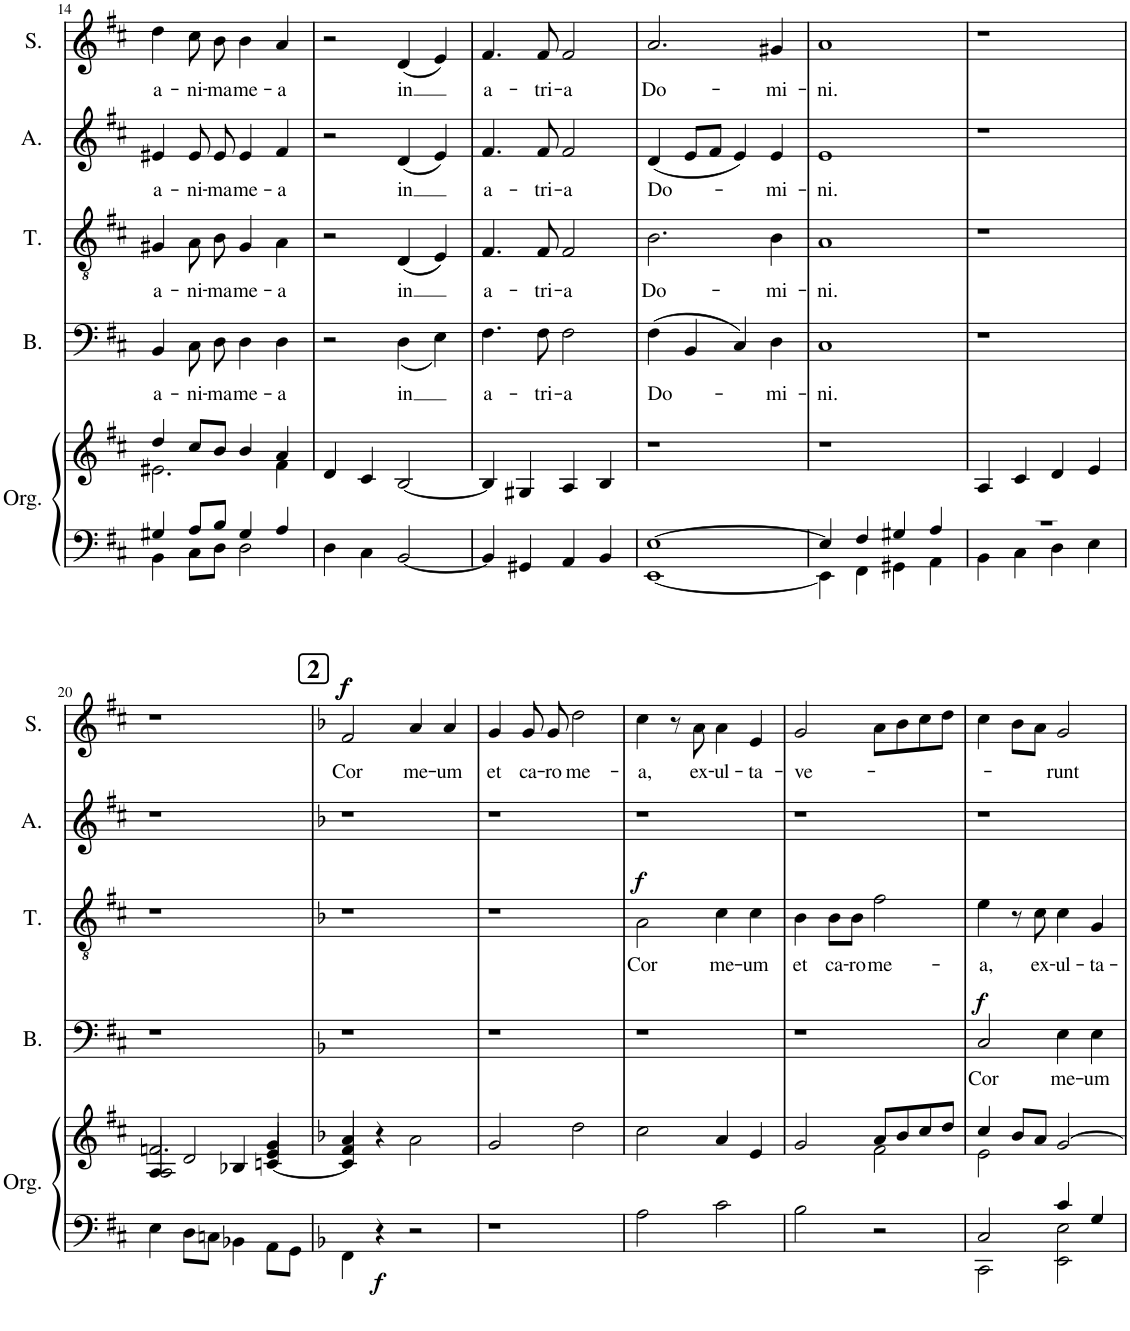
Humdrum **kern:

**kern	**kern	**dynam	**kern	**text	**dynam	**kern	**text	**dynam	**kern	**text	**kern	**text	**dynam
*part5	*part5	*part5	*part4	*part4	*part4	*part3	*part3	*part3	*part2	*part2	*part1	*part1	*part1
*staff6	*staff5	*staff5/6	*staff4	*staff4	*staff4	*staff3	*staff3	*staff3	*staff2	*staff2	*staff1	*staff1	*staff1
*I"Orgue	*	*	*I"Bass	*	*	*I"Ténor	*	*	*I"Alto	*	*I"Soprano	*	*
*I'Org.	*	*	*I'B.	*	*	*I'T.	*	*	*I'A.	*	*I'S.	*	*
!!LO:PB:g=z
*clefF4	*clefG2	*	*clefF4	*	*	*clefGv2	*	*	*clefG2	*	*clefG2	*	*
*k[f#c#]	*k[f#c#]	*	*k[f#c#]	*	*	*k[f#c#]	*	*	*k[f#c#]	*	*k[f#c#]	*	*
*D:	*D:	*	*D:	*	*	*	*	*	*D:	*	*D:	*	*
*M4/4	*M4/4	*	*M4/4	*	*	*M4/4	*	*	*M4/4	*	*M4/4	*	*
=14	=14	=14	=14	=14	=14	=14	=14	=14	=14	=14	=14	=14	=14
*^	*^	*	*	*	*	*	*	*	*	*	*	*	*
!	!	!	!	!	!	!LO:LY:b	!	!	!LO:LY:b	!	!	!LO:LY:b	!	!LO:LY:b	!
4G#X/	4BB\	4dd/	2.e#X\	.	4BB/	a-	.	4G#X/	a-	.	4e#X/	a-	4dd\	a-	.
!	!	!	!	!	!	!LO:LY:b	!	!	!LO:LY:b	!	!	!LO:LY:b	!	!LO:LY:b	!
8A/L	8C#\L	8cc#/L	.	.	8C#\L	-ni-	.	8A\	-ni-	.	8e#/	-ni-	8cc#\	-ni-	.
!	!	!	!	!	!	!LO:LY:b	!	!	!LO:LY:b	!	!	!LO:LY:b	!	!LO:LY:b	!
8B/J	8D\J	8b/J	.	.	8D\J	-ma	.	8B\	-ma	.	8e#/	-ma	8b\	-ma	.
!	!	!	!	!	!	!LO:LY:b	!	!	!LO:LY:b	!	!	!LO:LY:b	!	!LO:LY:b	!
4G#/	2D\	4b/	.	.	4D\	me-	.	4G#/	me-	.	4e#/	me-	4b\	me-	.
!	!	!	!	!	!	!LO:LY:b	!	!	!LO:LY:b	!	!	!LO:LY:b	!	!LO:LY:b	!
4A/	.	4a/	4f#\	.	4D\	-a	.	4A\	-a	.	4f#/	-a	4a/	-a	.
*v	*v	*	*	*	*	*	*	*	*	*	*	*	*	*	*
*	*v	*v	*	*	*	*	*	*	*	*	*	*	*	*
=15	=15	=15	=15	=15	=15	=15	=15	=15	=15	=15	=15	=15	=15
4D\	4d/	.	2r	.	.	2r	.	.	2r	.	2r	.	.
4C#\	4c#/	.	.	.	.	.	.	.	.	.	.	.	.
!	!	!	!	!LO:LY:b	!	!	!LO:LY:b	!	!	!LO:LY:b	!	!LO:LY:b	!
[<2BB/	[<2B/	.	(<4D\	in	.	(<4D/	in	.	(<4d/	in	(<4d/	in	.
.	.	.	4E\)	.	.	4E/)	.	.	4e/)	.	4e/)	.	.
=16	=16	=16	=16	=16	=16	=16	=16	=16	=16	=16	=16	=16	=16
!	!	!	!	!LO:LY:b	!	!	!LO:LY:b	!	!	!LO:LY:b	!	!LO:LY:b	!
4BB/]	4B/]	.	4.F#\	a-	.	4.F#/	a-	.	4.f#/	a-	4.f#/	a-	.
4GG#X/	4G#X/	.	.	.	.	.	.	.	.	.	.	.	.
!	!	!	!	!LO:LY:b	!	!	!LO:LY:b	!	!	!LO:LY:b	!	!LO:LY:b	!
.	.	.	8F#\	-tri-	.	8F#/	-tri-	.	8f#/	-tri-	8f#/	-tri-	.
!	!	!	!	!LO:LY:b	!	!	!LO:LY:b	!	!	!LO:LY:b	!	!LO:LY:b	!
4AA/	4A/	.	2F#\	-a	.	2F#/	-a	.	2f#/	-a	2f#/	-a	.
4BB/	4B/	.	.	.	.	.	.	.	.	.	.	.	.
=17	=17	=17	=17	=17	=17	=17	=17	=17	=17	=17	=17	=17	=17
*^	*	*	*	*	*	*	*	*	*	*	*	*	*
!	!	!	!	!	!LO:LY:b	!	!	!LO:LY:b	!	!	!LO:LY:b	!	!LO:LY:b	!
[>1E	[<1EE	1r	.	(>4F#\	Do-	.	2.B\	Do-	.	(<4d/	Do-	2.a/	Do-	.
.	.	.	.	4BB/	.	.	.	.	.	8e/L	.	.	.	.
.	.	.	.	.	.	.	.	.	.	8f#/J	.	.	.	.
.	.	.	.	4C#/)	.	.	.	.	.	4e/)	.	.	.	.
!	!	!	!	!	!LO:LY:b	!	!	!LO:LY:b	!	!	!LO:LY:b	!	!LO:LY:b	!
.	.	.	.	4D\	-mi-	.	4B\	-mi-	.	4e/	-mi-	4g#X/	-mi-	.
=18	=18	=18	=18	=18	=18	=18	=18	=18	=18	=18	=18	=18	=18	=18
!	!	!	!	!	!LO:LY:b	!	!	!LO:LY:b	!	!	!LO:LY:b	!	!LO:LY:b	!
4E/]	4EE\]	1r	.	1C#	-ni.	.	1A	-ni.	.	1e	-ni.	1a	-ni.	.
4F#/	4FF#\	.	.	.	.	.	.	.	.	.	.	.	.	.
4G#X/	4GG#X\	.	.	.	.	.	.	.	.	.	.	.	.	.
4A/	4AA\	.	.	.	.	.	.	.	.	.	.	.	.	.
=19	=19	=19	=19	=19	=19	=19	=19	=19	=19	=19	=19	=19	=19	=19
1r	4BB\	4A/	.	1r	.	.	1r	.	.	1r	.	1r	.	.
.	4C#\	4c#/	.	.	.	.	.	.	.	.	.	.	.	.
.	4D\	4d/	.	.	.	.	.	.	.	.	.	.	.	.
.	4E\	4e/	.	.	.	.	.	.	.	.	.	.	.	.
*v	*v	*	*	*	*	*	*	*	*	*	*	*	*	*
!!LO:LB:g=z
=20	=20	=20	=20	=20	=20	=20	=20	=20	=20	=20	=20	=20	=20
*	*^	*	*	*	*	*	*	*	*	*	*	*	*
*	*	*^	*	*	*	*	*	*	*	*	*	*	*	*
4E\	2.fn/	4A/	2A/	.	1r	.	.	1r	.	.	1r	.	1r	.	.
8D\L	.	2d/	.	.	.	.	.	.	.	.	.	.	.	.	.
8Cn\J	.	.	.	.	.	.	.	.	.	.	.	.	.	.	.
4BB-X\	.	.	4B-X/	.	.	.	.	.	.	.	.	.	.	.	.
8AA\L	4g/	4e/	[<4cn/	.	.	.	.	.	.	.	.	.	.	.	.
8GG\J	.	.	.	.	.	.	.	.	.	.	.	.	.	.	.
!!LO:REH:place=s1:a:B:cj:fs=14:t=2
=21	=21	=21	=21	=21	=21	=21	=21	=21	=21	=21	=21	=21	=21	=21	=21
*k[b-]	*k[b-]	*	*	*	*k[b-]	*	*	*k[b-]	*	*	*k[b-]	*	*k[b-]	*	*
*F:	*F:	*	*	*	*F:	*	*	*	*	*	*F:	*	*F:	*	*
!	!	!	!	!	!	!	!	!	!	!	!	!	!	!LO:LY:b	!LO:DY:a
!	!	!	!	!	!	!	!	!	!	!	!	!	!	!	!LO:DY:n=1:a
4FF\	4a/	4f/	4c/]	.	1r	.	.	1r	.	.	1r	.	2f/	Cor	f f
!	!	!	!	!LO:DY:b=2	!	!	!	!	!	!	!	!	!	!	!
4r	4r	2.ryy	2.ryy	f	.	.	.	.	.	.	.	.	.	.	.
!	!	!	!	!	!	!	!	!	!	!	!	!	!	!LO:LY:b	!
2r	2a\	.	.	.	.	.	.	.	.	.	.	.	4a/	me-	.
!	!	!	!	!	!	!	!	!	!	!	!	!	!	!LO:LY:b	!
.	.	.	.	.	.	.	.	.	.	.	.	.	4a/	-um	.
*	*v	*v	*v	*	*	*	*	*	*	*	*	*	*	*	*
=22	=22	=22	=22	=22	=22	=22	=22	=22	=22	=22	=22	=22	=22
!	!	!	!	!	!	!	!	!	!	!	!	!LO:LY:b	!
1r	2g/	.	1r	.	.	1r	.	.	1r	.	4g/	et	.
!	!	!	!	!	!	!	!	!	!	!	!	!LO:LY:b	!
.	.	.	.	.	.	.	.	.	.	.	8g/	ca-	.
!	!	!	!	!	!	!	!	!	!	!	!	!LO:LY:b	!
.	.	.	.	.	.	.	.	.	.	.	8g/	-ro	.
!	!	!	!	!	!	!	!	!	!	!	!	!LO:LY:b	!
.	2dd\	.	.	.	.	.	.	.	.	.	2dd\	me-	.
=23	=23	=23	=23	=23	=23	=23	=23	=23	=23	=23	=23	=23	=23
!	!	!	!	!	!	!	!LO:LY:b	!LO:DY:a	!	!	!	!LO:LY:b	!
2A\	2cc\	.	1r	.	.	2A\	Cor	f	1r	.	4cc\	-a,	.
.	.	.	.	.	.	.	.	.	.	.	8r	.	.
!	!	!	!	!	!	!	!	!	!	!	!	!LO:LY:b	!
.	.	.	.	.	.	.	.	.	.	.	8a\	ex-	.
!	!	!	!	!	!	!	!LO:LY:b	!	!	!	!	!LO:LY:b	!
2c\	4a/	.	.	.	.	4c\	me-	.	.	.	4a\	-ul-	.
!	!	!	!	!	!	!	!LO:LY:b	!	!	!	!	!LO:LY:b	!
.	4e/	.	.	.	.	4c\	-um	.	.	.	4e/	-ta-	.
=24	=24	=24	=24	=24	=24	=24	=24	=24	=24	=24	=24	=24	=24
*	*^	*	*	*	*	*	*	*	*	*	*	*	*
!	!	!	!	!	!	!	!	!LO:LY:b	!	!	!	!	!LO:LY:b	!
2B-\	2g/	2ryy	.	1r	.	.	4B-\	et	.	1r	.	2g/	-ve-	.
!	!	!	!	!	!	!	!	!LO:LY:b	!	!	!	!	!	!
.	.	.	.	.	.	.	8B-\L	ca-	.	.	.	.	.	.
!	!	!	!	!	!	!	!	!LO:LY:b	!	!	!	!	!	!
.	.	.	.	.	.	.	8B-\J	-ro	.	.	.	.	.	.
!	!	!	!	!	!	!	!	!LO:LY:b	!	!	!	!	!	!
2r	8a/L	2f\	.	.	.	.	2f\	me-	.	.	.	8a\L	.	.
.	8b-/	.	.	.	.	.	.	.	.	.	.	8b-\	.	.
.	8cc/	.	.	.	.	.	.	.	.	.	.	8cc\	.	.
.	8dd/J	.	.	.	.	.	.	.	.	.	.	8dd\J	.	.
=25	=25	=25	=25	=25	=25	=25	=25	=25	=25	=25	=25	=25	=25	=25
*^	*	*	*	*	*	*	*	*	*	*	*	*	*	*
!	!	!	!	!	!	!LO:LY:b	!LO:DY:a	!	!LO:LY:b	!	!	!	!	!	!
2C/	2CC\	4cc/	2e\	.	2C/	Cor	f	4e\	-a,	.	1r	.	4cc\	.	.
.	.	8b-/L	.	.	.	.	.	8r	.	.	.	.	8b-\L	.	.
!	!	!	!	!	!	!	!	!	!LO:LY:b	!	!	!	!	!	!
.	.	8a/J	.	.	.	.	.	8c\	ex-	.	.	.	8a\J	.	.
!	!	!	!	!	!	!LO:LY:b	!	!	!LO:LY:b	!	!	!	!	!LO:LY:b	!
4c/	2EE\ 2E\	[>2g/	2ryy	.	4E\	me-	.	4c\	-ul-	.	.	.	2g/	-runt	.
!	!	!	!	!	!	!LO:LY:b	!	!	!LO:LY:b	!	!	!	!	!	!
4G/	.	.	.	.	4E\	-um	.	4G/	-ta-	.	.	.	.	.	.
*v	*v	*	*	*	*	*	*	*	*	*	*	*	*	*	*
*	*v	*v	*	*	*	*	*	*	*	*	*	*	*	*
=	=	=	=	=	=	=	=	=	=	=	=	=	=
*-	*-	*-	*-	*-	*-	*-	*-	*-	*-	*-	*-	*-	*-
